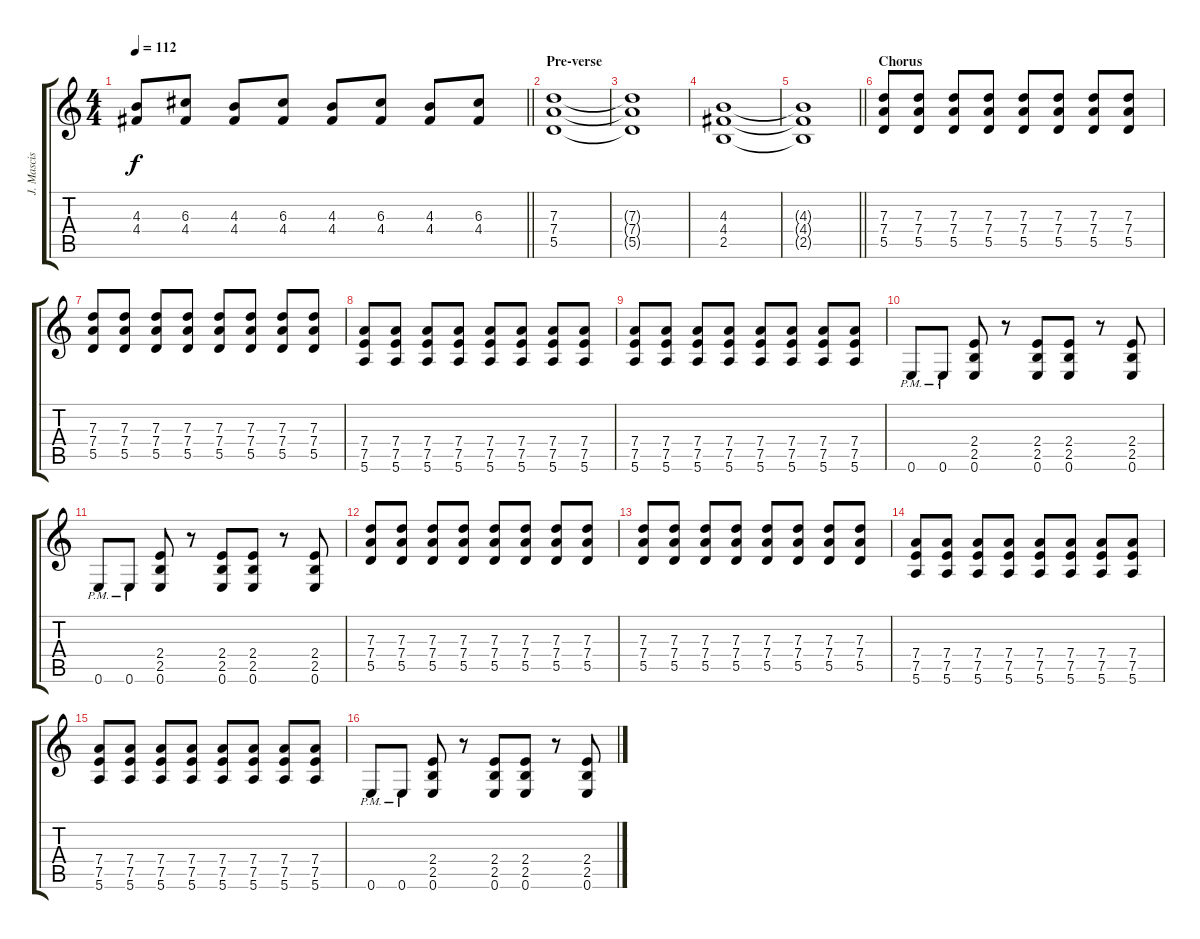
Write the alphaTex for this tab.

\track ("J. Mascis distorted" "J. Mascis ") {instrument overdrivenguitar}
\staff {score tabs}
\tuning (E4 B3 G3 D3 A2 E2) {hide}
\ts (4 4)
\tempo 112
\clef g2
\barLineRight lightlight
\ks c
(4.3 4.4).8{dy f} (6.3 4.4).8 (4.3 4.4).8 (6.3 4.4).8 (4.3 4.4).8 (6.3 4.4).8 (4.3 4.4).8 (6.3 4.4).8 |
\section ("" "Pre-verse")
(7.3 7.4 5.5).1 |
(7.3{t} 7.4{t} 5.5{t}).1 |
(4.3 4.4 2.5).1 |
\barLineRight lightlight
(4.3{t} 4.4{t} 2.5{t}).1 |
\section ("" "Chorus")
(7.3 7.4 5.5).8 (7.3 7.4 5.5).8 (7.3 7.4 5.5).8 (7.3 7.4 5.5).8 (7.3 7.4 5.5).8 (7.3 7.4 5.5).8 (7.3 7.4 5.5).8 (7.3 7.4 5.5).8 |
(7.3 7.4 5.5).8 (7.3 7.4 5.5).8 (7.3 7.4 5.5).8 (7.3 7.4 5.5).8 (7.3 7.4 5.5).8 (7.3 7.4 5.5).8 (7.3 7.4 5.5).8 (7.3 7.4 5.5).8 |
(7.4 7.5 5.6).8 (7.4 7.5 5.6).8 (7.4 7.5 5.6).8 (7.4 7.5 5.6).8 (7.4 7.5 5.6).8 (7.4 7.5 5.6).8 (7.4 7.5 5.6).8 (7.4 7.5 5.6).8 |
(7.4 7.5 5.6).8 (7.4 7.5 5.6).8 (7.4 7.5 5.6).8 (7.4 7.5 5.6).8 (7.4 7.5 5.6).8 (7.4 7.5 5.6).8 (7.4 7.5 5.6).8 (7.4 7.5 5.6).8 |
0.6{pm}.8 0.6{pm}.8 (2.4 2.5 0.6).8 r.8 (2.4 2.5 0.6).8 (2.4 2.5 0.6).8 r.8 (2.4 2.5 0.6).8 |
0.6{pm}.8 0.6{pm}.8 (2.4 2.5 0.6).8 r.8 (2.4 2.5 0.6).8 (2.4 2.5 0.6).8 r.8 (2.4 2.5 0.6).8 |
(7.3 7.4 5.5).8 (7.3 7.4 5.5).8 (7.3 7.4 5.5).8 (7.3 7.4 5.5).8 (7.3 7.4 5.5).8 (7.3 7.4 5.5).8 (7.3 7.4 5.5).8 (7.3 7.4 5.5).8 |
(7.3 7.4 5.5).8 (7.3 7.4 5.5).8 (7.3 7.4 5.5).8 (7.3 7.4 5.5).8 (7.3 7.4 5.5).8 (7.3 7.4 5.5).8 (7.3 7.4 5.5).8 (7.3 7.4 5.5).8 |
(7.4 7.5 5.6).8 (7.4 7.5 5.6).8 (7.4 7.5 5.6).8 (7.4 7.5 5.6).8 (7.4 7.5 5.6).8 (7.4 7.5 5.6).8 (7.4 7.5 5.6).8 (7.4 7.5 5.6).8 |
(7.4 7.5 5.6).8 (7.4 7.5 5.6).8 (7.4 7.5 5.6).8 (7.4 7.5 5.6).8 (7.4 7.5 5.6).8 (7.4 7.5 5.6).8 (7.4 7.5 5.6).8 (7.4 7.5 5.6).8 |
0.6{pm}.8 0.6{pm}.8 (2.4 2.5 0.6).8 r.8 (2.4 2.5 0.6).8 (2.4 2.5 0.6).8 r.8 (2.4 2.5 0.6).8
